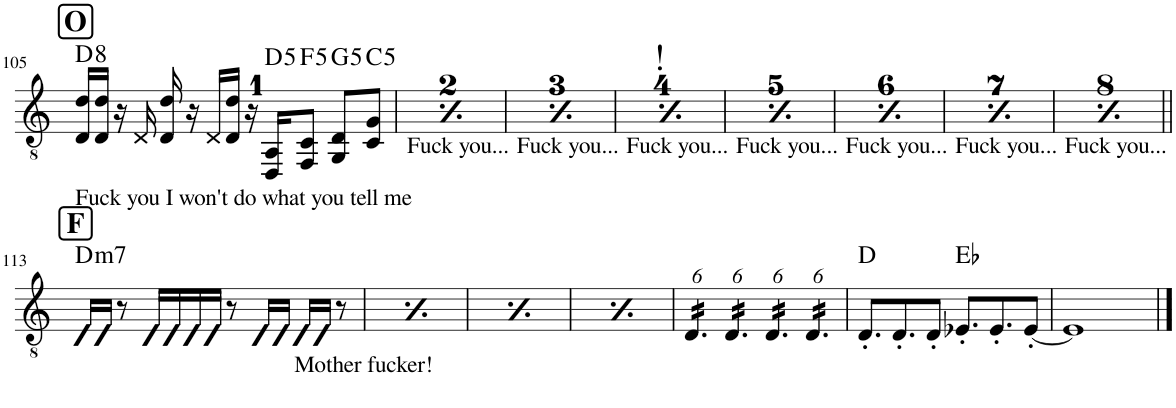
**kern	**harte
*part1	*part1
*staff1	*
*I"Classical Guitar	*
*I'Guit.	*
!!LO:PB:g=z
*clefGv2	*
*k[]	*
*M4/4	*
!!LO:REH:place=s1:a:B:cj:fs=14:t=O
=105	=105
!LO:TX:b:t=Fuck you I won't do what you tell me	!LO:H:kt=8
16D/ 16d/LL	D:maj
16D/ 16d/JJ	.
16r	.
16D/	.
16D/ 16d/	.
16r	.
16D/LL	.
16D/ 16d/JJ	.
16r	.
!	!LO:H:kt=5
16DD/ 16AA/KL	D:(1,5)
!	!LO:H:kt=5
8FF/ 8C/J	F:(1,5)
!	!LO:H:kt=5
8GG/ 8D/L	G:(1,5)
!	!LO:H:kt=5
8C/ 8G/J	C:(1,5)
!!LO:REH:place=s1:a:B:cj:fs=14:t=O
=106	=106
!LO:TX:b:t=Fuck you I won't do what you tell me	!LO:H:kt=8
16D/ 16d/LL	D:maj
16D/ 16d/JJ	.
16r	.
16D/	.
16D/ 16d/	.
16r	.
16D/LL	.
16D/ 16d/JJ	.
16r	.
!	!LO:H:kt=5
16DD/ 16AA/KL	D:(1,5)
!	!LO:H:kt=5
8FF/ 8C/J	F:(1,5)
!	!LO:H:kt=5
8GG/ 8D/L	G:(1,5)
!	!LO:H:kt=5
8C/ 8G/J	C:(1,5)
!!LO:REH:place=s1:a:B:cj:fs=14:t=O
=107	=107
!LO:TX:b:t=Fuck you I won't do what you tell me	!LO:H:kt=8
16D/ 16d/LL	D:maj
16D/ 16d/JJ	.
16r	.
16D/	.
16D/ 16d/	.
16r	.
16D/LL	.
16D/ 16d/JJ	.
16r	.
!	!LO:H:kt=5
16DD/ 16AA/KL	D:(1,5)
!	!LO:H:kt=5
8FF/ 8C/J	F:(1,5)
!	!LO:H:kt=5
8GG/ 8D/L	G:(1,5)
!	!LO:H:kt=5
8C/ 8G/J	C:(1,5)
!!LO:REH:place=s1:a:B:cj:fs=14:t=O
=108	=108
!LO:TX:b:t=Fuck you I won't do what you tell me	!LO:H:kt=8
16D/ 16d/LL	D:maj
16D/ 16d/JJ	.
16r	.
16D/	.
16D/ 16d/	.
16r	.
16D/LL	.
16D/ 16d/JJ	.
16r	.
!	!LO:H:kt=5
16DD/ 16AA/KL	D:(1,5)
!	!LO:H:kt=5
8FF/ 8C/J	F:(1,5)
!	!LO:H:kt=5
8GG/ 8D/L	G:(1,5)
!	!LO:H:kt=5
8C/ 8G/J	C:(1,5)
!!LO:REH:place=s1:a:B:cj:fs=14:t=O
=109	=109
!LO:TX:b:t=Fuck you I won't do what you tell me	!LO:H:kt=8
16D/ 16d/LL	D:maj
16D/ 16d/JJ	.
16r	.
16D/	.
16D/ 16d/	.
16r	.
16D/LL	.
16D/ 16d/JJ	.
16r	.
!	!LO:H:kt=5
16DD/ 16AA/KL	D:(1,5)
!	!LO:H:kt=5
8FF/ 8C/J	F:(1,5)
!	!LO:H:kt=5
8GG/ 8D/L	G:(1,5)
!	!LO:H:kt=5
8C/ 8G/J	C:(1,5)
!!LO:REH:place=s1:a:B:cj:fs=14:t=O
=110	=110
!LO:TX:b:t=Fuck you I won't do what you tell me	!LO:H:kt=8
16D/ 16d/LL	D:maj
16D/ 16d/JJ	.
16r	.
16D/	.
16D/ 16d/	.
16r	.
16D/LL	.
16D/ 16d/JJ	.
16r	.
!	!LO:H:kt=5
16DD/ 16AA/KL	D:(1,5)
!	!LO:H:kt=5
8FF/ 8C/J	F:(1,5)
!	!LO:H:kt=5
8GG/ 8D/L	G:(1,5)
!	!LO:H:kt=5
8C/ 8G/J	C:(1,5)
!!LO:REH:place=s1:a:B:cj:fs=14:t=O
=111	=111
!LO:TX:b:t=Fuck you I won't do what you tell me	!LO:H:kt=8
16D/ 16d/LL	D:maj
16D/ 16d/JJ	.
16r	.
16D/	.
16D/ 16d/	.
16r	.
16D/LL	.
16D/ 16d/JJ	.
16r	.
!	!LO:H:kt=5
16DD/ 16AA/KL	D:(1,5)
!	!LO:H:kt=5
8FF/ 8C/J	F:(1,5)
!	!LO:H:kt=5
8GG/ 8D/L	G:(1,5)
!	!LO:H:kt=5
8C/ 8G/J	C:(1,5)
!!LO:REH:place=s1:a:B:cj:fs=14:t=O
=112	=112
!LO:TX:b:t=Fuck you I won't do what you tell me	!LO:H:kt=8
16D/ 16d/LL	D:maj
16D/ 16d/JJ	.
16r	.
16D/	.
16D/ 16d/	.
16r	.
16D/LL	.
16D/ 16d/JJ	.
16r	.
!	!LO:H:kt=5
16DD/ 16AA/KL	D:(1,5)
!	!LO:H:kt=5
8FF/ 8C/J	F:(1,5)
!	!LO:H:kt=5
8GG/ 8D/L	G:(1,5)
!	!LO:H:kt=5
8C/ 8G/J	C:(1,5)
!!LO:LB:g=z
!!LO:REH:place=s1:a:B:cj:fs=14:t=F
=113||	=113||
!	!LO:H:kt=m7
16D/LL	D:min7
16D/JJ	.
8r	.
16D/LL	.
16D/	.
16D/	.
16D/JJ	.
8r	.
16D/LL	.
16D/JJ	.
!LO:TX:b:t=Mother fucker!	!
16D/LL	.
16D/JJ	.
8r	.
!!LO:REH:place=s1:a:B:cj:fs=14:t=F
=114	=114
!	!LO:H:kt=m7
16D/LL	D:min7
16D/JJ	.
8r	.
16D/LL	.
16D/	.
16D/	.
16D/JJ	.
8r	.
16D/LL	.
16D/JJ	.
!LO:TX:b:t=Mother fucker!	!
16D/LL	.
16D/JJ	.
8r	.
!!LO:REH:place=s1:a:B:cj:fs=14:t=F
=115	=115
!	!LO:H:kt=m7
16D/LL	D:min7
16D/JJ	.
8r	.
16D/LL	.
16D/	.
16D/	.
16D/JJ	.
8r	.
16D/LL	.
16D/JJ	.
!LO:TX:b:t=Mother fucker!	!
16D/LL	.
16D/JJ	.
8r	.
!!LO:REH:place=s1:a:B:cj:fs=14:t=F
=116	=116
!	!LO:H:kt=m7
16D/LL	D:min7
16D/JJ	.
8r	.
16D/LL	.
16D/	.
16D/	.
16D/JJ	.
8r	.
16D/LL	.
16D/JJ	.
!LO:TX:b:t=Mother fucker!	!
16D/LL	.
16D/JJ	.
8r	.
=117	=117
*tremolo	*
24D/LL	.
24D/	.
24D/	.
24D/	.
24D/	.
24D/JJ	.
24D/LL	.
24D/	.
24D/	.
24D/	.
24D/	.
24D/JJ	.
24D/LL	.
24D/	.
24D/	.
24D/	.
24D/	.
24D/JJ	.
24D/LL	.
24D/	.
24D/	.
24D/	.
24D/	.
24D/JJ	.
*Xtremolo	*
=118	=118
8.D'/L	D:maj
8.D'/	.
8D'/J	.
8.E-X'/L	Eb:maj
8.E-'/	.
[8E-'/J	.
=119	=119
1E-]	.
==	==
*-	*-
